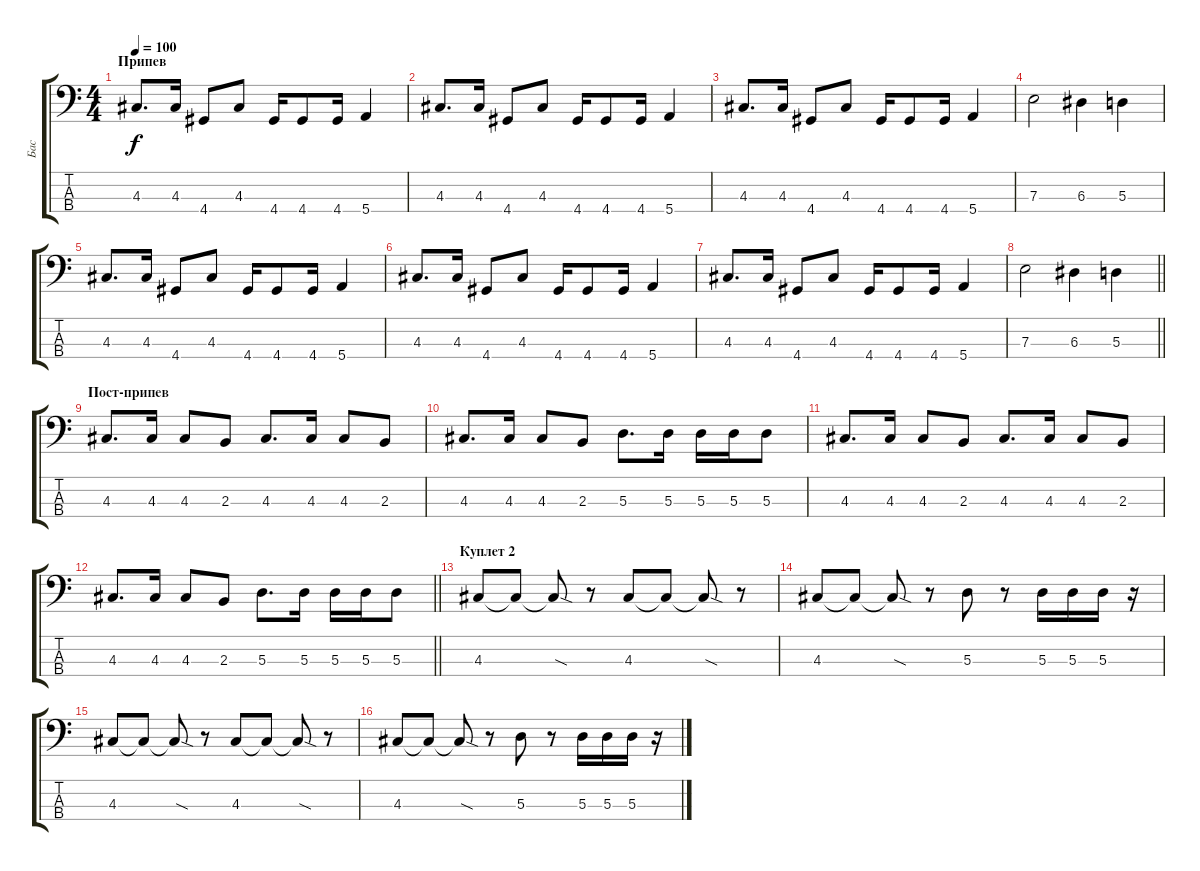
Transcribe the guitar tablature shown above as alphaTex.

\track ("Бас " "Бас ") {instrument electricbassfinger}
\staff {score tabs}
\tuning (G2 D2 A1 E1) {hide}
\ts (4 4)
\section ("" "Припев")
\tempo 100
\clef f4
\ks c
4.3.8{d dy f} 4.3.16 4.4.8 4.3.8 4.4.16 4.4.8 4.4.16 5.4.4 |
4.3.8{d} 4.3.16 4.4.8 4.3.8 4.4.16 4.4.8 4.4.16 5.4.4 |
4.3.8{d} 4.3.16 4.4.8 4.3.8 4.4.16 4.4.8 4.4.16 5.4.4 |
7.3.2 6.3.4 5.3.4 |
4.3.8{d} 4.3.16 4.4.8 4.3.8 4.4.16 4.4.8 4.4.16 5.4.4 |
4.3.8{d} 4.3.16 4.4.8 4.3.8 4.4.16 4.4.8 4.4.16 5.4.4 |
4.3.8{d} 4.3.16 4.4.8 4.3.8 4.4.16 4.4.8 4.4.16 5.4.4 |
\barLineRight lightlight
7.3.2 6.3.4 5.3.4 |
\section ("" "Пост-припев")
4.3.8{d} 4.3.16 4.3.8 2.3.8 4.3.8{d} 4.3.16 4.3.8 2.3.8 |
4.3.8{d} 4.3.16 4.3.8 2.3.8 5.3.8{d} 5.3.16 5.3.16 5.3.16 5.3.8 |
4.3.8{d} 4.3.16 4.3.8 2.3.8 4.3.8{d} 4.3.16 4.3.8 2.3.8 |
\barLineRight lightlight
4.3.8{d} 4.3.16 4.3.8 2.3.8 5.3.8{d} 5.3.16 5.3.16 5.3.16 5.3.8 |
\section ("" "Куплет 2")
4.3.8 4.3{t}.8 4.3{sod t}.8 r.8 4.3.8 4.3{t}.8 4.3{sod t}.8 r.8 |
4.3.8 4.3{t}.8 4.3{sod t}.8 r.8 5.3.8 r.8 5.3.16 5.3.16 5.3.16 r.16 |
4.3.8 4.3{t}.8 4.3{sod t}.8 r.8 4.3.8 4.3{t}.8 4.3{sod t}.8 r.8 |
4.3.8 4.3{t}.8 4.3{sod t}.8 r.8 5.3.8 r.8 5.3.16 5.3.16 5.3.16 r.16
